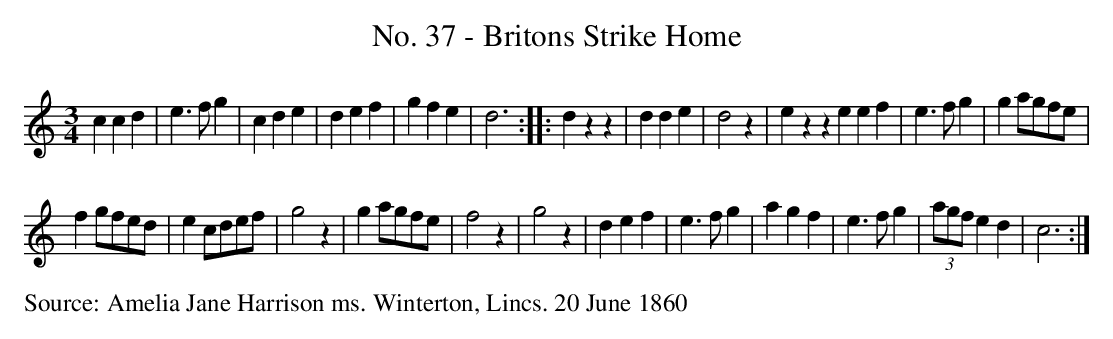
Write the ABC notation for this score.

X:1
T:No. 37 - Britons Strike Home
M:3/4
L:1/4
K:C
ccd|e>fg|cde|def|gfe|d3::dzz|dde|d2z|ezzeef|e>fg|ga/g/f/e/|
fg/f/e/d/|ec/d/e/f/|g2z|ga/g/f/e/|f2z|g2z|def|e>fg|agf|e>fg|(3a/g/f/ed|c3:|
